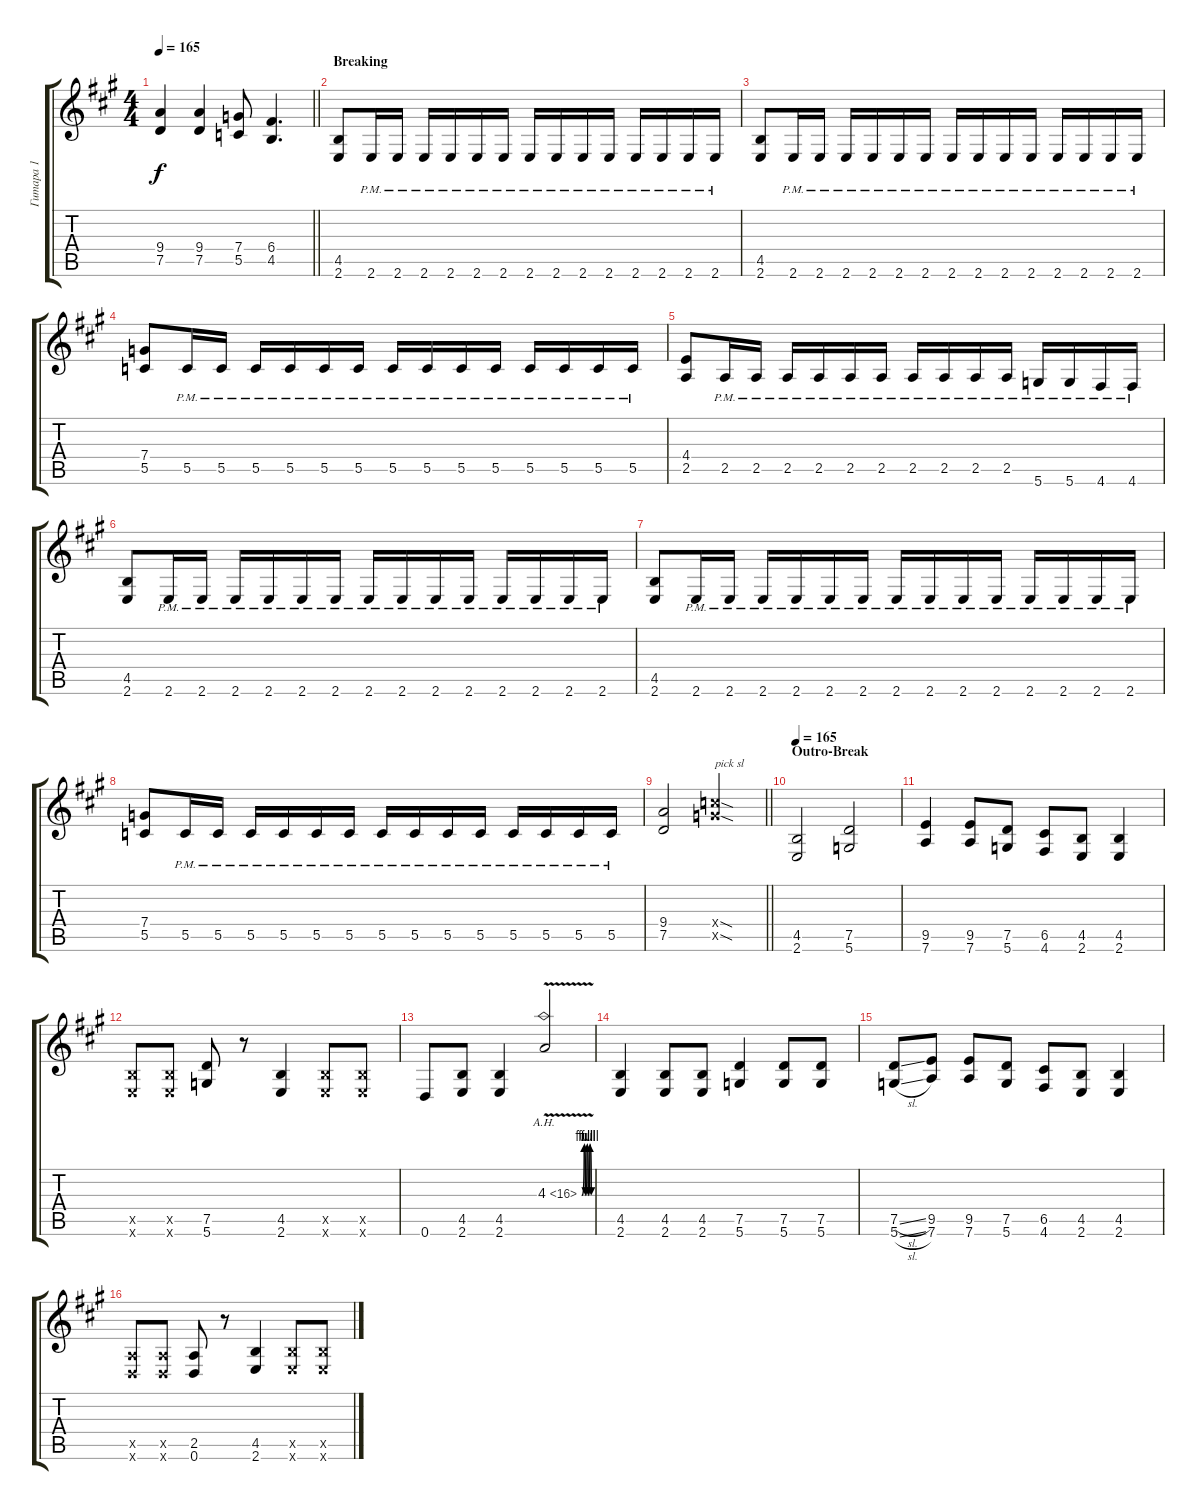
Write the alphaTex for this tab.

\track ("Гитара 1" "Гитара 1") {instrument distortionguitar}
\staff {score tabs}
\tuning (D4 A3 F3 C3 G2 D2) {hide}
\ts (4 4)
\tempo 165
\clef g2
\barLineRight lightlight
\ks f#minor
(9.4 7.5).4{dy f} (9.4 7.5).4 (7.4 5.5).8 (6.4 4.5).4{d} |
\section ("" "Breaking")
(4.5 2.6).8 2.6{pm}.16 2.6{pm}.16 2.6{pm}.16 2.6{pm}.16 2.6{pm}.16 2.6{pm}.16 2.6{pm}.16 2.6{pm}.16 2.6{pm}.16 2.6{pm}.16 2.6{pm}.16 2.6{pm}.16 2.6{pm}.16 2.6{pm}.16 |
(4.5 2.6).8 2.6{pm}.16 2.6{pm}.16 2.6{pm}.16 2.6{pm}.16 2.6{pm}.16 2.6{pm}.16 2.6{pm}.16 2.6{pm}.16 2.6{pm}.16 2.6{pm}.16 2.6{pm}.16 2.6{pm}.16 2.6{pm}.16 2.6{pm}.16 |
(7.4 5.5).8 5.5{pm}.16 5.5{pm}.16 5.5{pm}.16 5.5{pm}.16 5.5{pm}.16 5.5{pm}.16 5.5{pm}.16 5.5{pm}.16 5.5{pm}.16 5.5{pm}.16 5.5{pm}.16 5.5{pm}.16 5.5{pm}.16 5.5{pm}.16 |
(4.4 2.5).8 2.5{pm}.16 2.5{pm}.16 2.5{pm}.16 2.5{pm}.16 2.5{pm}.16 2.5{pm}.16 2.5{pm}.16 2.5{pm}.16 2.5{pm}.16 2.5{pm}.16 5.6{pm}.16 5.6{pm}.16 4.6{pm}.16 4.6{pm}.16 |
(4.5 2.6).8 2.6{pm}.16 2.6{pm}.16 2.6{pm}.16 2.6{pm}.16 2.6{pm}.16 2.6{pm}.16 2.6{pm}.16 2.6{pm}.16 2.6{pm}.16 2.6{pm}.16 2.6{pm}.16 2.6{pm}.16 2.6{pm}.16 2.6{pm}.16 |
(4.5 2.6).8 2.6{pm}.16 2.6{pm}.16 2.6{pm}.16 2.6{pm}.16 2.6{pm}.16 2.6{pm}.16 2.6{pm}.16 2.6{pm}.16 2.6{pm}.16 2.6{pm}.16 2.6{pm}.16 2.6{pm}.16 2.6{pm}.16 2.6{pm}.16 |
(7.4 5.5).8 5.5{pm}.16 5.5{pm}.16 5.5{pm}.16 5.5{pm}.16 5.5{pm}.16 5.5{pm}.16 5.5{pm}.16 5.5{pm}.16 5.5{pm}.16 5.5{pm}.16 5.5{pm}.16 5.5{pm}.16 5.5{pm}.16 5.5{pm}.16 |
\barLineRight lightlight
(9.4 7.5).2 (12.4{sod x} 12.5{sod x}).2{txt "pick sl"} |
\section ("" "Outro-Break")
\tempo 165
(4.5 2.6).2 (7.5 5.6).2 |
(9.5 7.6).4 (9.5 7.6).8 (7.5 5.6).8 (6.5 4.6).8 (4.5 2.6).8 (4.5 2.6).4 |
(4.5{x} 2.6{x}).8 (4.5{x} 2.6{x}).8 (7.5 5.6).8 r.8 (4.5 2.6).4 (4.5{x} 2.6{x}).8 (4.5{x} 2.6{x}).8 |
0.6.8 (4.5 2.6).8 (4.5 2.6).4 4.3{be (custom 0 0 15 4 23 0 33 4 41 0 51 4 60 0) ah 12 v}.2 |
(4.5 2.6).4 (4.5 2.6).8 (4.5 2.6).8 (7.5 5.6).4 (7.5 5.6).8 (7.5 5.6).8 |
(7.5{sl} 5.6{sl}).8 (9.5 7.6).8 (9.5 7.6).8 (7.5 5.6).8 (6.5 4.6).8 (4.5 2.6).8 (4.5 2.6).4 |
(2.5{x} 0.6{x}).8 (2.5{x} 0.6{x}).8 (2.5 0.6).8 r.8 (4.5 2.6).4 (4.5{x} 2.6{x}).8 (4.5{x} 2.6{x}).8
